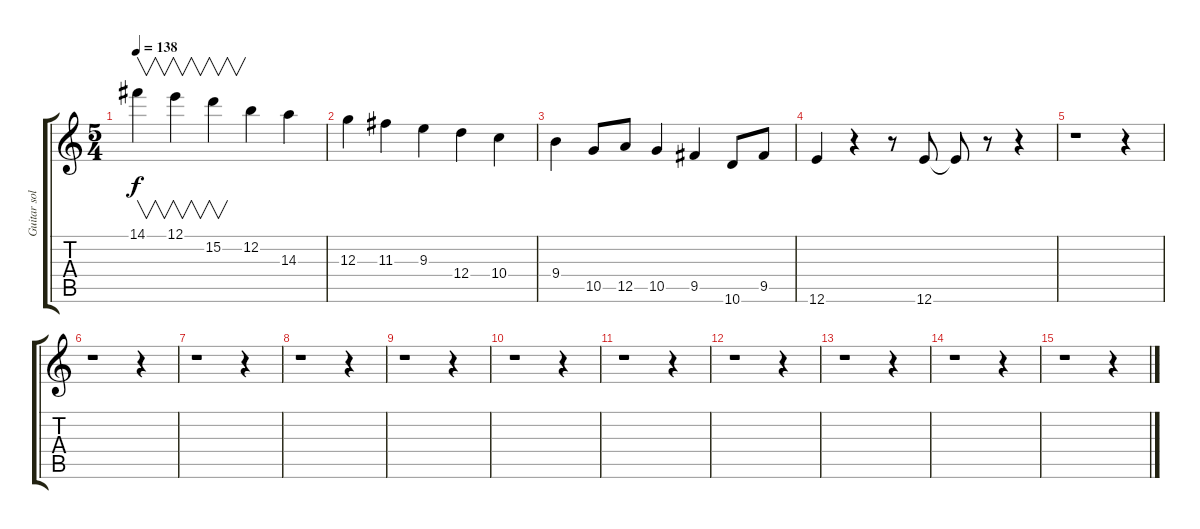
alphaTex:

\track ("Guitar solo 5" "Guitar sol") {instrument overdrivenguitar}
\staff {score tabs}
\tuning (E4 B3 G3 D3 A2 E2) {hide}
\ts (5 4)
\tempo 138
\clef g2
\ks c
14.1.4{v dy f} 12.1.4{v} 15.2.4{v} 12.2.4 14.3.4 |
12.3.4 11.3.4 9.3.4 12.4.4 10.4.4 |
9.4.4 10.5.8 12.5.8 10.5.4 9.5.4 10.6.8 9.5.8 |
12.6.4 r.4 r.8 12.6.8 12.6{t}.8 r.8 r.4 |
r.1 r.4 |
r.1 r.4 |
r.1 r.4 |
r.1 r.4 |
r.1 r.4 |
r.1 r.4 |
r.1 r.4 |
r.1 r.4 |
r.1 r.4 |
r.1 r.4 |
r.1 r.4
